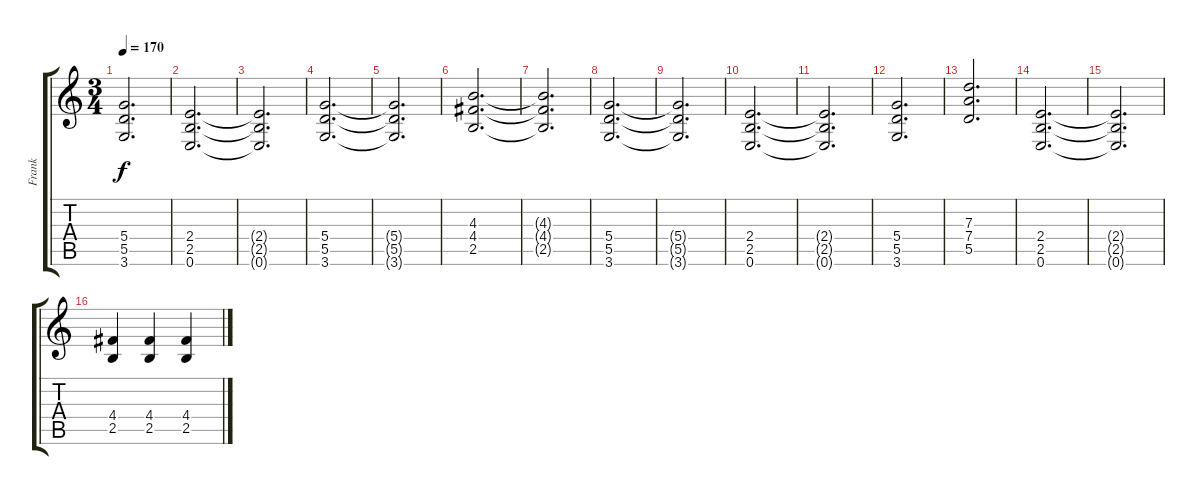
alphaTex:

\track ("Frank" "Frank") {instrument acousticguitarsteel}
\staff {score tabs}
\tuning (E4 B3 G3 D3 A2 E2) {hide}
\ts (3 4)
\tempo 170
\clef g2
\ks c
(5.4{t} 5.5{t} 3.6{t}).2{d dy f} |
(2.4 2.5 0.6).2{d} |
(2.4{t} 2.5{t} 0.6{t}).2{d} |
(5.4 5.5 3.6).2{d} |
(5.4{t} 5.5{t} 3.6{t}).2{d} |
(4.3 4.4 2.5).2{d} |
(4.3{t} 4.4{t} 2.5{t}).2{d} |
(5.4 5.5 3.6).2{d} |
(5.4{t} 5.5{t} 3.6{t}).2{d} |
(2.4 2.5 0.6).2{d} |
(2.4{t} 2.5{t} 0.6{t}).2{d} |
(5.4 5.5 3.6).2{d} |
(7.3 7.4 5.5).2{d} |
(2.4 2.5 0.6).2{d} |
(2.4{t} 2.5{t} 0.6{t}).2{d} |
(4.4 2.5).4 (4.4 2.5).4 (4.4 2.5).4
